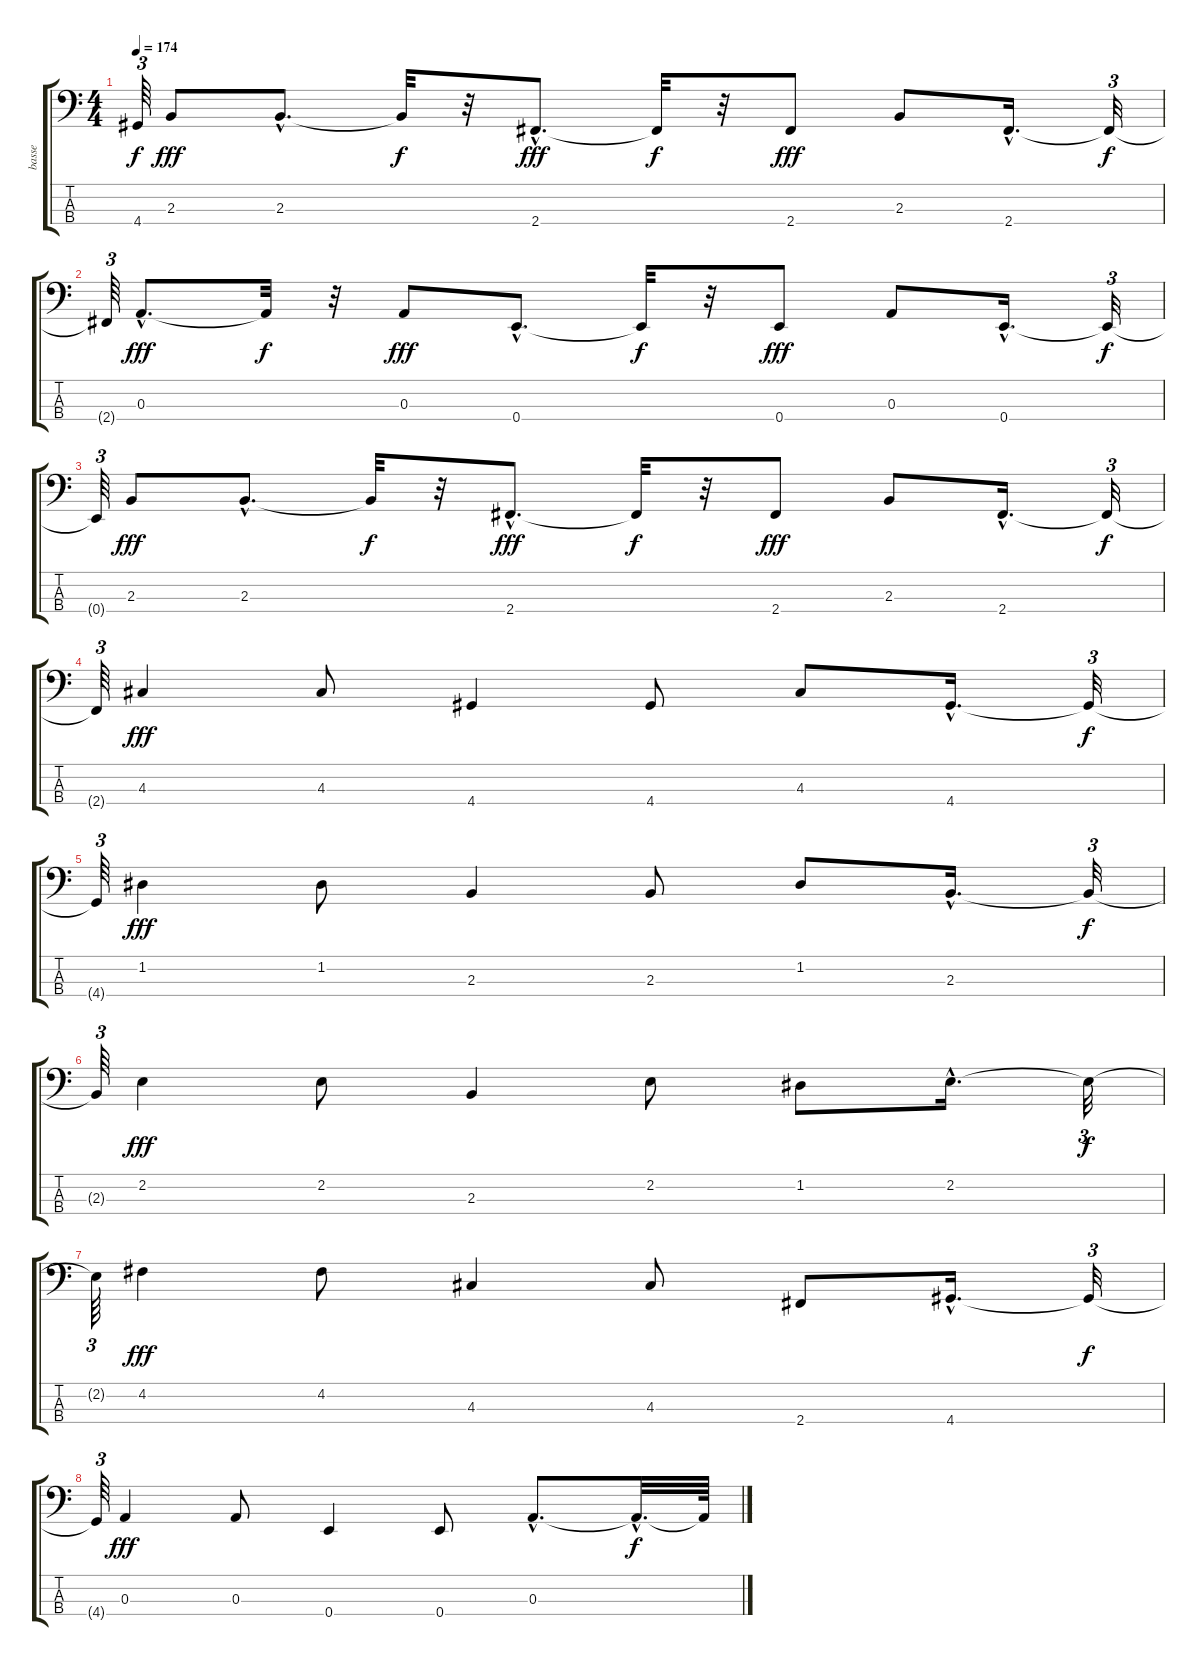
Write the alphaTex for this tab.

\track ("basse" "basse") {instrument electricbassfinger}
\staff {score tabs}
\tuning (G2 D2 A1 E1) {hide}
\ts (4 4)
\tempo 174
\clef f4
\ks c
4.4{t}.64{tu (3 2) dy f} 2.3.8{dy fff} 2.3{hac}.8{d} 2.3{t}.32{dy f} r.32 2.4{hac}.8{d dy fff} 2.4{t}.32{dy f} r.32 2.4.8{dy fff} 2.3.8 2.4{hac}.16{d} 2.4{t}.32{tu (3 2) dy f} |
2.4{t}.64{tu (3 2)} 0.3{hac}.8{d dy fff} 0.3{t}.32{dy f} r.32 0.3.8{dy fff} 0.4{hac}.8{d} 0.4{t}.32{dy f} r.32 0.4.8{dy fff} 0.3.8 0.4{hac}.16{d} 0.4{t}.32{tu (3 2) dy f} |
0.4{t}.64{tu (3 2)} 2.3.8{dy fff} 2.3{hac}.8{d} 2.3{t}.32{dy f} r.32 2.4{hac}.8{d dy fff} 2.4{t}.32{dy f} r.32 2.4.8{dy fff} 2.3.8 2.4{hac}.16{d} 2.4{t}.32{tu (3 2) dy f} |
2.4{t}.64{tu (3 2)} 4.3.4{dy fff} 4.3.8 4.4.4 4.4.8 4.3.8 4.4{hac}.16{d} 4.4{t}.32{tu (3 2) dy f} |
4.4{t}.64{tu (3 2)} 1.2.4{dy fff} 1.2.8 2.3.4 2.3.8 1.2.8 2.3{hac}.16{d} 2.3{t}.32{tu (3 2) dy f} |
2.3{t}.64{tu (3 2)} 2.2.4{dy fff} 2.2.8 2.3.4 2.2.8 1.2.8 2.2{hac}.16{d} 2.2{t}.32{tu (3 2) dy f} |
2.2{t}.64{tu (3 2)} 4.2.4{dy fff} 4.2.8 4.3.4 4.3.8 2.4.8 4.4{hac}.16{d} 4.4{t}.32{tu (3 2) dy f} |
4.4{t}.64{tu (3 2)} 0.3.4{dy fff} 0.3.8 0.4.4 0.4.8 0.3{hac}.8{d} 0.3{hac t}.32{d dy f} 0.3{t}.64
